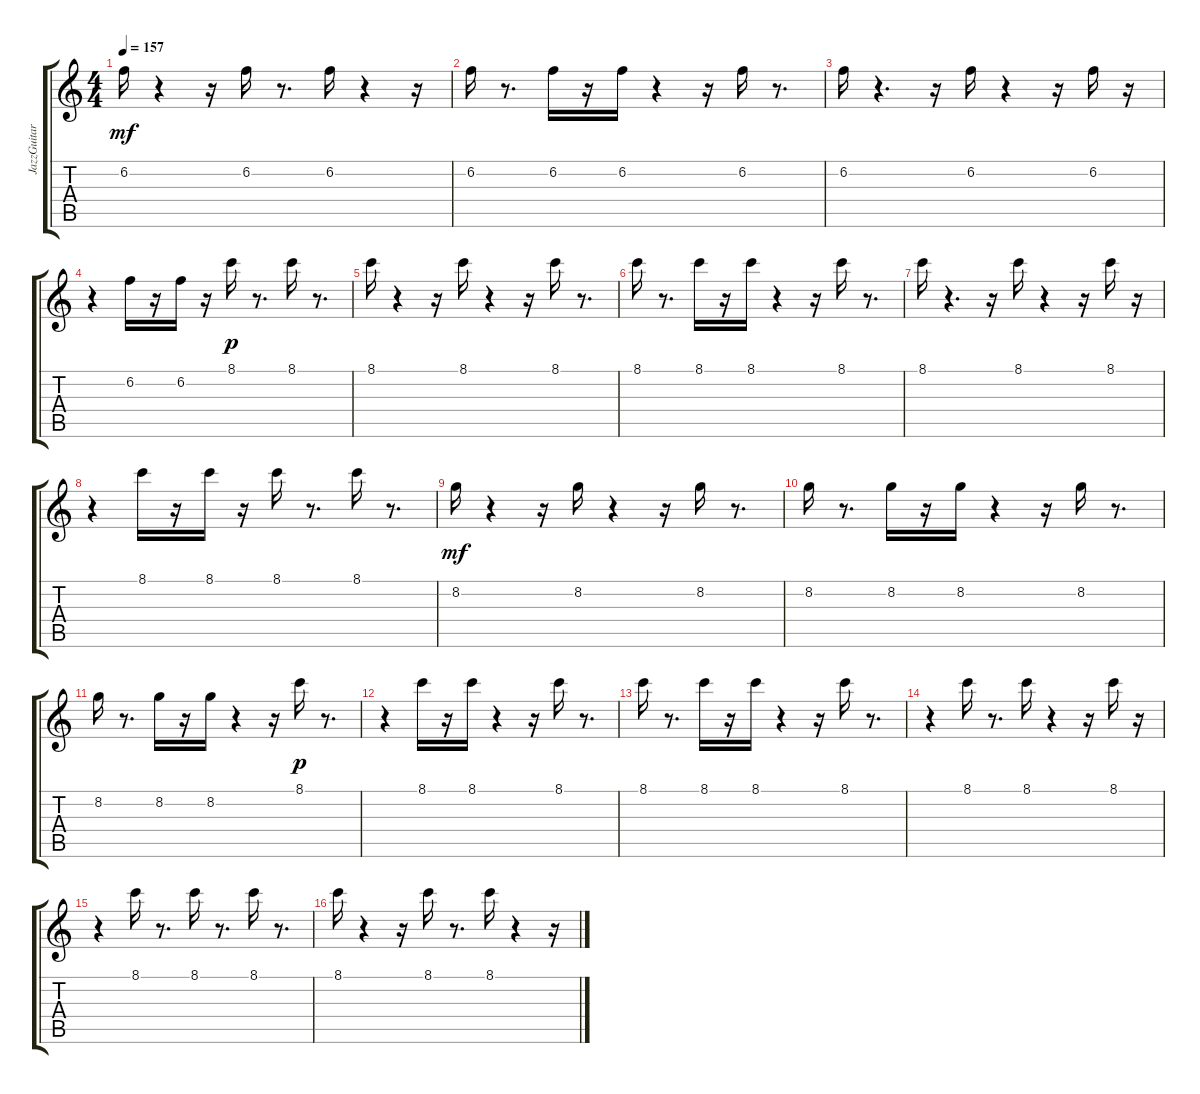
\track ("JazzGuitar          " "JazzGuitar") {instrument electricguitarjazz}
\staff {score tabs}
\tuning (E4 B3 G3 D3 A2 E2) {hide}
\ts (4 4)
\tempo 157
\clef g2
\ks c
6.2.16{dy mf} r.4 r.16 6.2.16 r.8{d} 6.2.16 r.4 r.16 |
6.2.16 r.8{d} 6.2.16 r.16 6.2.16 r.4 r.16 6.2.16 r.8{d} |
6.2.16 r.4{d} r.16 6.2.16 r.4 r.16 6.2.16 r.16 |
r.4 6.2.16 r.16 6.2.16 r.16 8.1.16{dy p} r.8{d} 8.1.16 r.8{d} |
8.1.16 r.4 r.16 8.1.16 r.4 r.16 8.1.16 r.8{d} |
8.1.16 r.8{d} 8.1.16 r.16 8.1.16 r.4 r.16 8.1.16 r.8{d} |
8.1.16 r.4{d} r.16 8.1.16 r.4 r.16 8.1.16 r.16 |
r.4 8.1.16 r.16 8.1.16 r.16 8.1.16 r.8{d} 8.1.16 r.8{d} |
8.2.16{dy mf} r.4 r.16 8.2.16 r.4 r.16 8.2.16 r.8{d} |
8.2.16 r.8{d} 8.2.16 r.16 8.2.16 r.4 r.16 8.2.16 r.8{d} |
8.2.16 r.8{d} 8.2.16 r.16 8.2.16 r.4 r.16 8.1.16{dy p} r.8{d} |
r.4 8.1.16 r.16 8.1.16 r.4 r.16 8.1.16 r.8{d} |
8.1.16 r.8{d} 8.1.16 r.16 8.1.16 r.4 r.16 8.1.16 r.8{d} |
r.4 8.1.16 r.8{d} 8.1.16 r.4 r.16 8.1.16 r.16 |
r.4 8.1.16 r.8{d} 8.1.16 r.8{d} 8.1.16 r.8{d} |
8.1.16 r.4 r.16 8.1.16 r.8{d} 8.1.16 r.4 r.16
